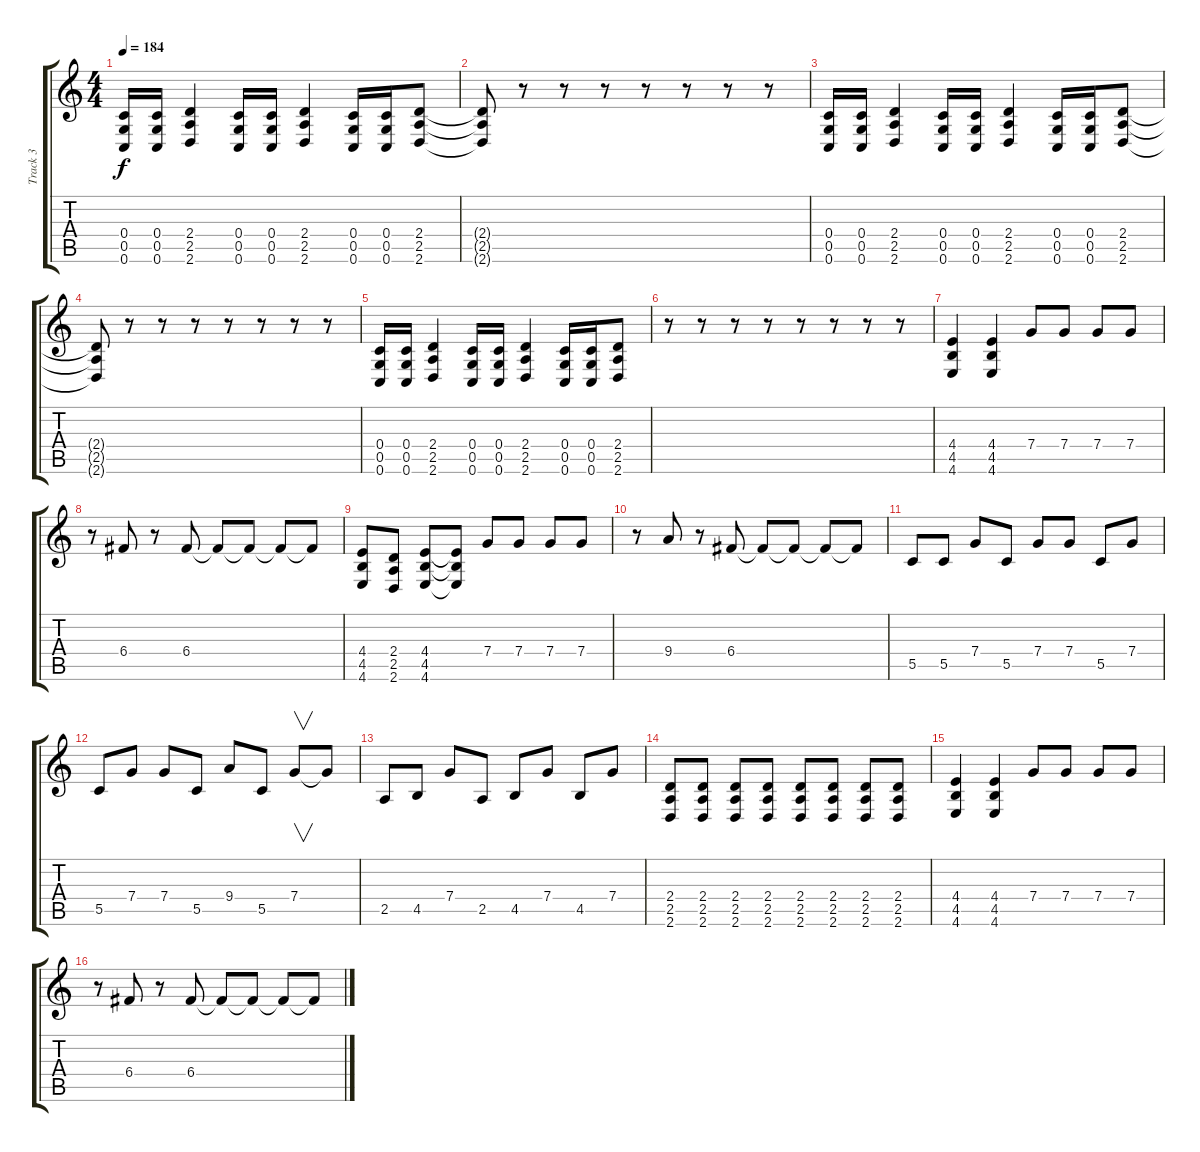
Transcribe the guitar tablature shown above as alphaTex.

\track ("Track 3" "Track 3") {instrument distortionguitar}
\staff {score tabs}
\tuning (D4 A3 F3 C3 G2 C2) {hide}
\ts (4 4)
\tempo 184
\clef g2
\ks c
(0.4 0.5 0.6).16{dy f} (0.4 0.5 0.6).16 (2.4 2.5 2.6).4 (0.4 0.5 0.6).16 (0.4 0.5 0.6).16 (2.4 2.5 2.6).4 (0.4 0.5 0.6).16 (0.4 0.5 0.6).16 (2.4 2.5 2.6).8 |
(2.4{t} 2.5{t} 2.6{t}).8 r.8 r.8 r.8 r.8 r.8 r.8 r.8 |
(0.4 0.5 0.6).16 (0.4 0.5 0.6).16 (2.4 2.5 2.6).4 (0.4 0.5 0.6).16 (0.4 0.5 0.6).16 (2.4 2.5 2.6).4 (0.4 0.5 0.6).16 (0.4 0.5 0.6).16 (2.4 2.5 2.6).8 |
(2.4{t} 2.5{t} 2.6{t}).8 r.8 r.8 r.8 r.8 r.8 r.8 r.8 |
(0.4 0.5 0.6).16 (0.4 0.5 0.6).16 (2.4 2.5 2.6).4 (0.4 0.5 0.6).16 (0.4 0.5 0.6).16 (2.4 2.5 2.6).4 (0.4 0.5 0.6).16 (0.4 0.5 0.6).16 (2.4 2.5 2.6).8 |
r.8 r.8 r.8 r.8 r.8 r.8 r.8 r.8 |
(4.4 4.5 4.6).4 (4.4 4.5 4.6).4 7.4.8 7.4.8 7.4.8 7.4.8 |
r.8 6.4.8 r.8 6.4.8 6.4{t}.8 6.4{t}.8 6.4{t}.8 6.4{t}.8 |
(4.4 4.5 4.6).8 (2.4 2.5 2.6).8 (4.4 4.5 4.6).8 (4.4{t} 4.5{t} 4.6{t}).8 7.4.8 7.4.8 7.4.8 7.4.8 |
r.8 9.4.8 r.8 6.4.8 6.4{t}.8 6.4{t}.8 6.4{t}.8 6.4{t}.8 |
5.5.8 5.5.8 7.4.8 5.5.8 7.4.8 7.4.8 5.5.8 7.4.8 |
5.5.8 7.4.8 7.4.8 5.5.8 9.4.8 5.5.8 7.4.8{v} 7.4{t}.8 |
2.5.8 4.5.8 7.4.8 2.5.8 4.5.8 7.4.8 4.5.8 7.4.8 |
(2.4 2.5 2.6).8 (2.4 2.5 2.6).8 (2.4 2.5 2.6).8 (2.4 2.5 2.6).8 (2.4 2.5 2.6).8 (2.4 2.5 2.6).8 (2.4 2.5 2.6).8 (2.4 2.5 2.6).8 |
(4.4 4.5 4.6).4 (4.4 4.5 4.6).4 7.4.8 7.4.8 7.4.8 7.4.8 |
r.8 6.4.8 r.8 6.4.8 6.4{t}.8 6.4{t}.8 6.4{t}.8 6.4{t}.8
